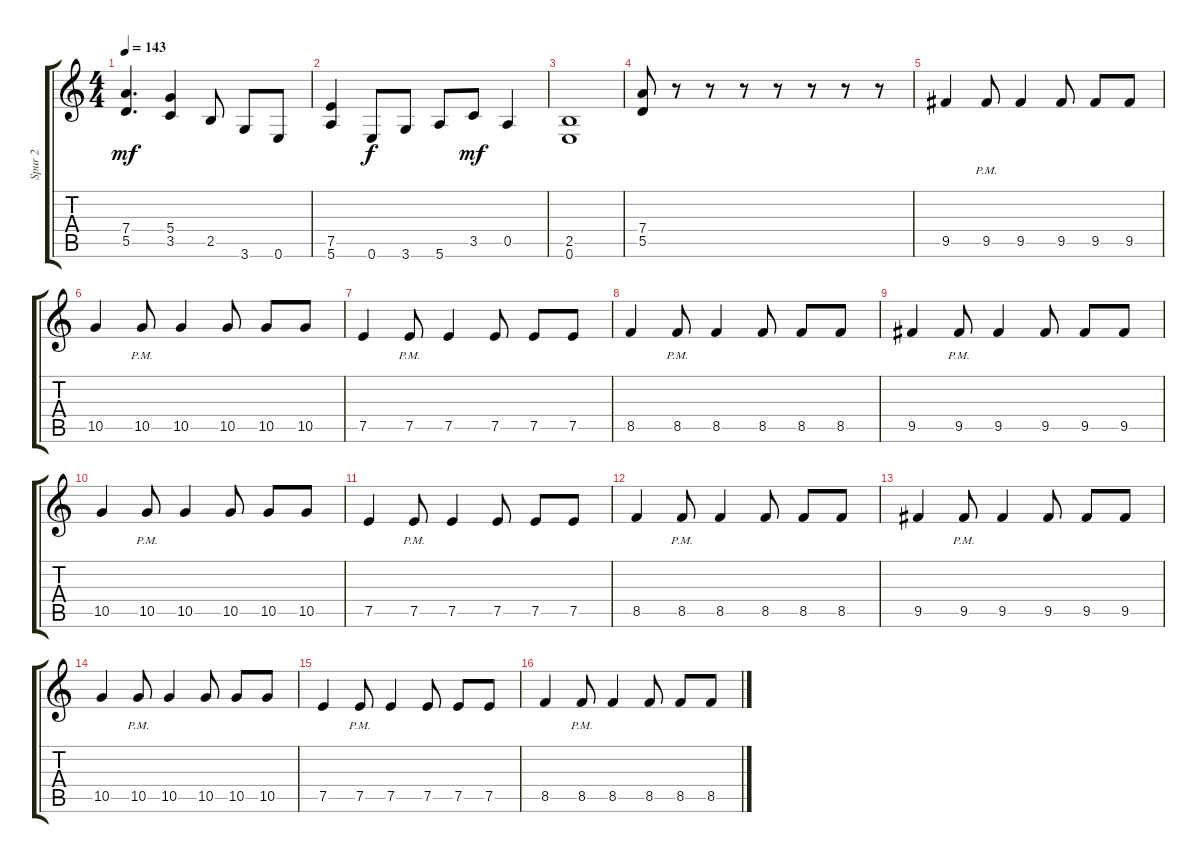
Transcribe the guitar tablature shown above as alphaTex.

\track ("Spur 2" "Spur 2") {instrument distortionguitar}
\staff {score tabs}
\tuning (E4 B3 G3 D3 A2 E2) {hide}
\ts (4 4)
\tempo 143
\clef g2
\ks c
(7.4 5.5).4{d dy mf} (5.4 3.5).4 2.5.8 3.6.8 0.6.8 |
(7.5 5.6).4 0.6.8{dy f} 3.6.8 5.6.8 3.5.8{dy mf} 0.5.4 |
(2.5 0.6).1 |
(7.4 5.5).8 r.8 r.8 r.8 r.8 r.8 r.8 r.8 |
9.5.4 9.5{pm}.8 9.5.4 9.5.8 9.5.8 9.5.8 |
10.5.4 10.5{pm}.8 10.5.4 10.5.8 10.5.8 10.5.8 |
7.5.4 7.5{pm}.8 7.5.4 7.5.8 7.5.8 7.5.8 |
8.5.4 8.5{pm}.8 8.5.4 8.5.8 8.5.8 8.5.8 |
9.5.4 9.5{pm}.8 9.5.4 9.5.8 9.5.8 9.5.8 |
10.5.4 10.5{pm}.8 10.5.4 10.5.8 10.5.8 10.5.8 |
7.5.4 7.5{pm}.8 7.5.4 7.5.8 7.5.8 7.5.8 |
8.5.4 8.5{pm}.8 8.5.4 8.5.8 8.5.8 8.5.8 |
9.5.4 9.5{pm}.8 9.5.4 9.5.8 9.5.8 9.5.8 |
10.5.4 10.5{pm}.8 10.5.4 10.5.8 10.5.8 10.5.8 |
7.5.4 7.5{pm}.8 7.5.4 7.5.8 7.5.8 7.5.8 |
8.5.4 8.5{pm}.8 8.5.4 8.5.8 8.5.8 8.5.8
